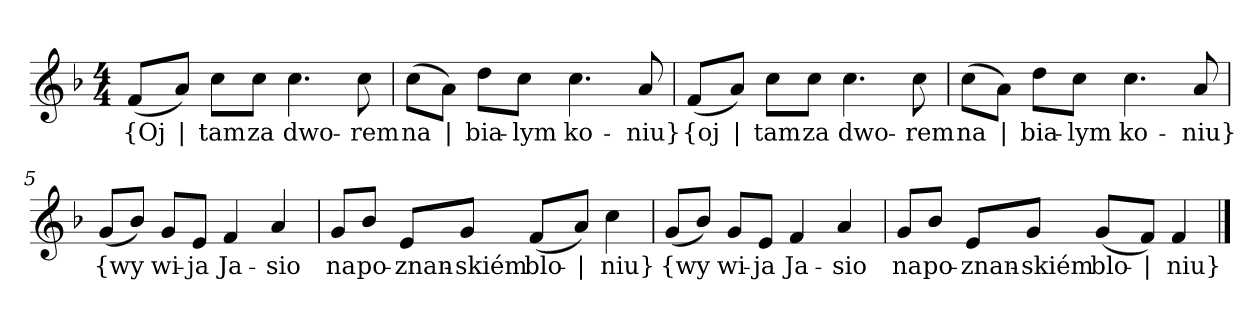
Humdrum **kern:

**kern	**text
*part1	*part1
*staff1	*staff1
*clefG2	*
*k[b-]	*
*F:	*
*M4/4	*
=	=
(8f/L	{Oj
8a/J)	|
8cc\L	tam
8cc\J	za
4.cc	dwo-
8cc	-rem
=2	=2
(8cc\L	na
8a\J)	|
8dd\L	bia-
8cc\J	-lym
4.cc	ko-
8a	-niu}
=3y	=3y
(8f/L	{oj
8a/J)	|
8cc\L	tam
8cc\J	za
4.cc	dwo-
8cc	-rem
=4	=4
(8cc\L	na
8a\J)	|
8dd\L	bia-
8cc\J	-lym
4.cc	ko-
8a	-niu}
=5y	=5y
(8g/L	{wy
8b-/J)	--
8g/L	-wi-
8e/J	-ja
4f	Ja-
4a	-sio
=6	=6
8g/L	na
8b-/J	po-
8e/L	-znan-
8g/J	-skiém
(8f/L	blo-
8a/J)	|
4cc	-niu}
=7y	=7y
(8g/L	{wy
8b-/J)	--
8g/L	-wi-
8e/J	-ja
4f	Ja-
4a	-sio
=8	=8
8g/L	na
8b-/J	po-
8e/L	-znan-
8g/J	-skiém
(8g/L	blo-
8f/J)	|
4f	-niu}
==	==
*-	*-
